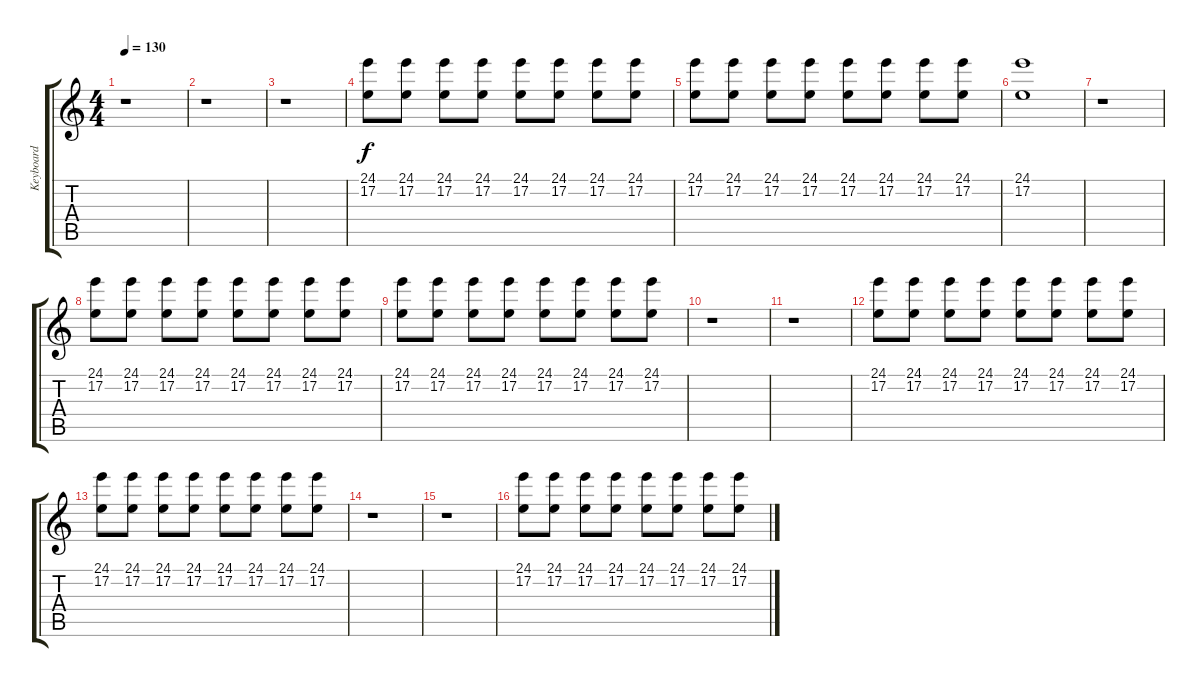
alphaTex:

\track ("Keyboard" "Keyboard") {instrument acousticgrandpiano}
\staff {score tabs}
\tuning (E4 B3 G3 D3 A2 E2) {hide}
\ts (4 4)
\tempo 130
\clef g2
\ks c
r.1{dy f} |
r.1 |
r.1 |
(24.1 17.2).8{volume 16} (24.1 17.2).8 (24.1 17.2).8 (24.1 17.2).8 (24.1 17.2).8 (24.1 17.2).8 (24.1 17.2).8 (24.1 17.2).8 |
(24.1 17.2).8{volume 16} (24.1 17.2).8 (24.1 17.2).8 (24.1 17.2).8 (24.1 17.2).8 (24.1 17.2).8 (24.1 17.2).8 (24.1 17.2).8 |
(24.1 17.2).1 |
r.1 |
(24.1 17.2).8{volume 16} (24.1 17.2).8 (24.1 17.2).8 (24.1 17.2).8 (24.1 17.2).8 (24.1 17.2).8 (24.1 17.2).8 (24.1 17.2).8 |
(24.1 17.2).8 (24.1 17.2).8 (24.1 17.2).8 (24.1 17.2).8 (24.1 17.2).8 (24.1 17.2).8 (24.1 17.2).8 (24.1 17.2).8 |
r.1 |
r.1 |
(24.1 17.2).8{volume 16} (24.1 17.2).8 (24.1 17.2).8 (24.1 17.2).8 (24.1 17.2).8 (24.1 17.2).8 (24.1 17.2).8 (24.1 17.2).8 |
(24.1 17.2).8 (24.1 17.2).8 (24.1 17.2).8 (24.1 17.2).8 (24.1 17.2).8 (24.1 17.2).8 (24.1 17.2).8 (24.1 17.2).8 |
r.1 |
r.1 |
(24.1 17.2).8{volume 16} (24.1 17.2).8 (24.1 17.2).8 (24.1 17.2).8 (24.1 17.2).8 (24.1 17.2).8 (24.1 17.2).8 (24.1 17.2).8
